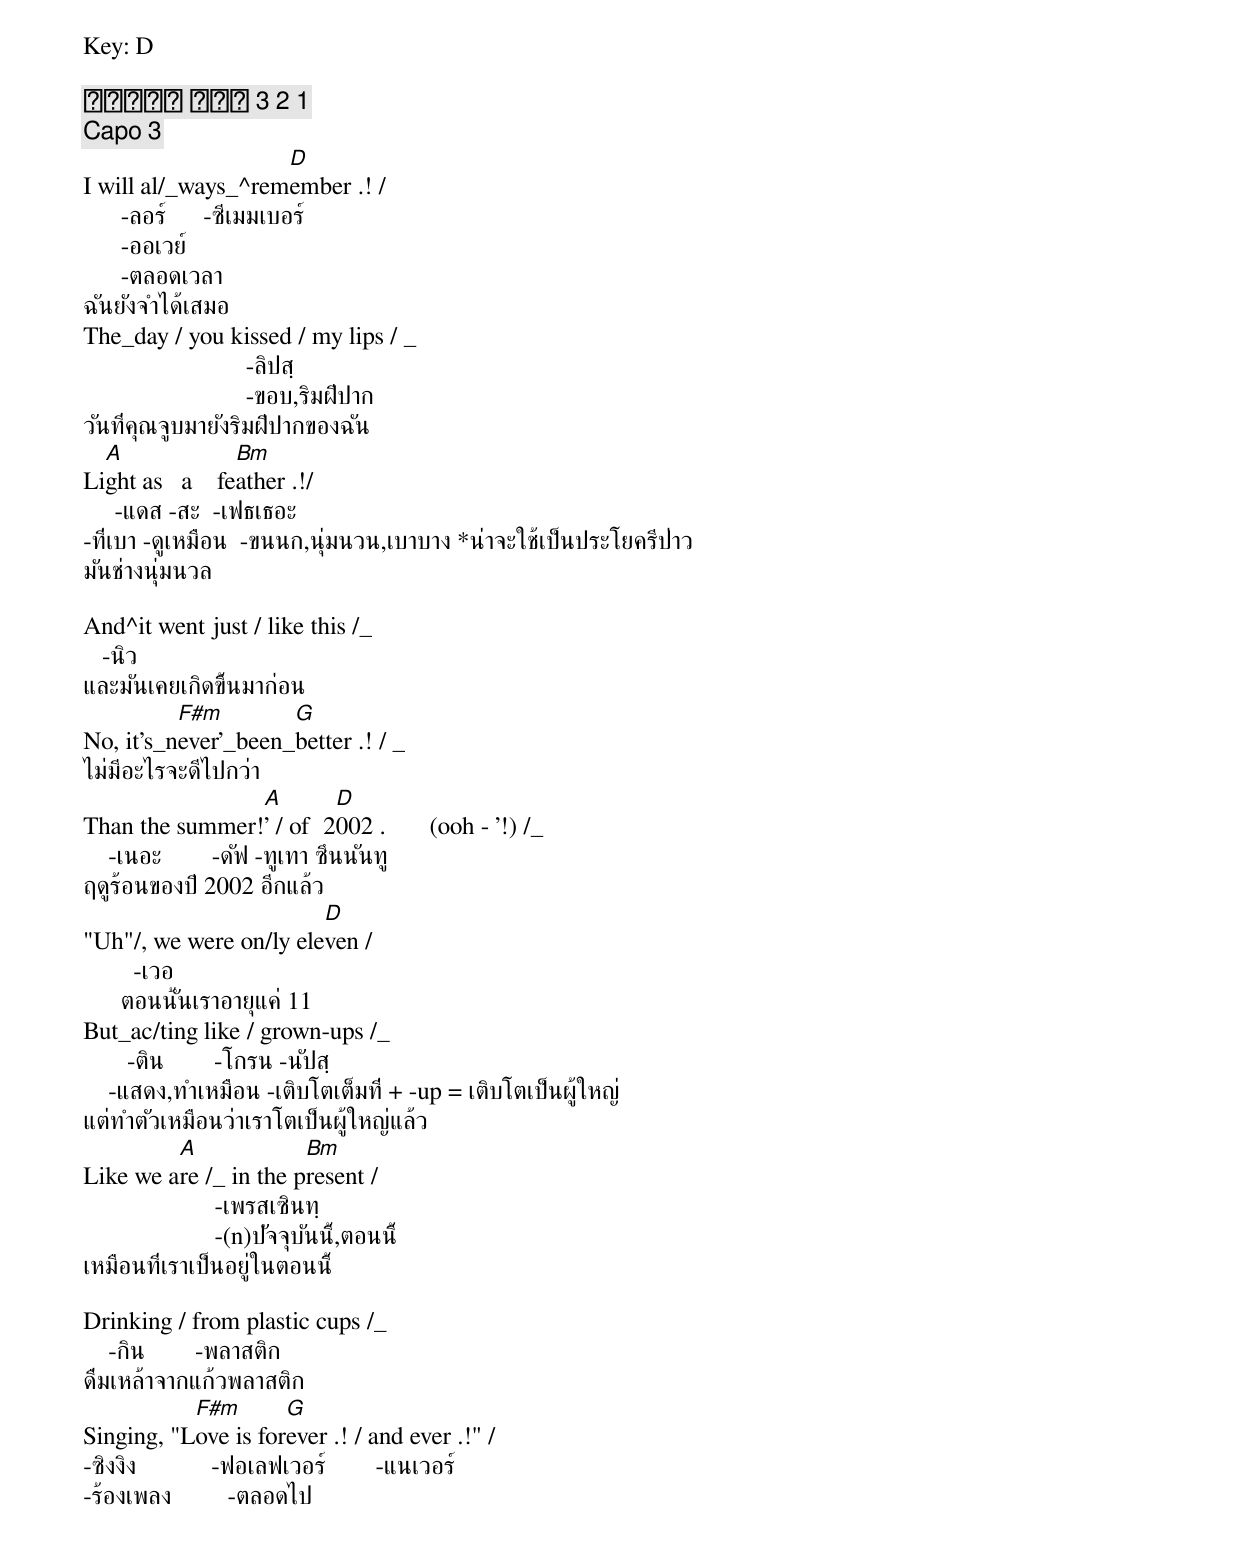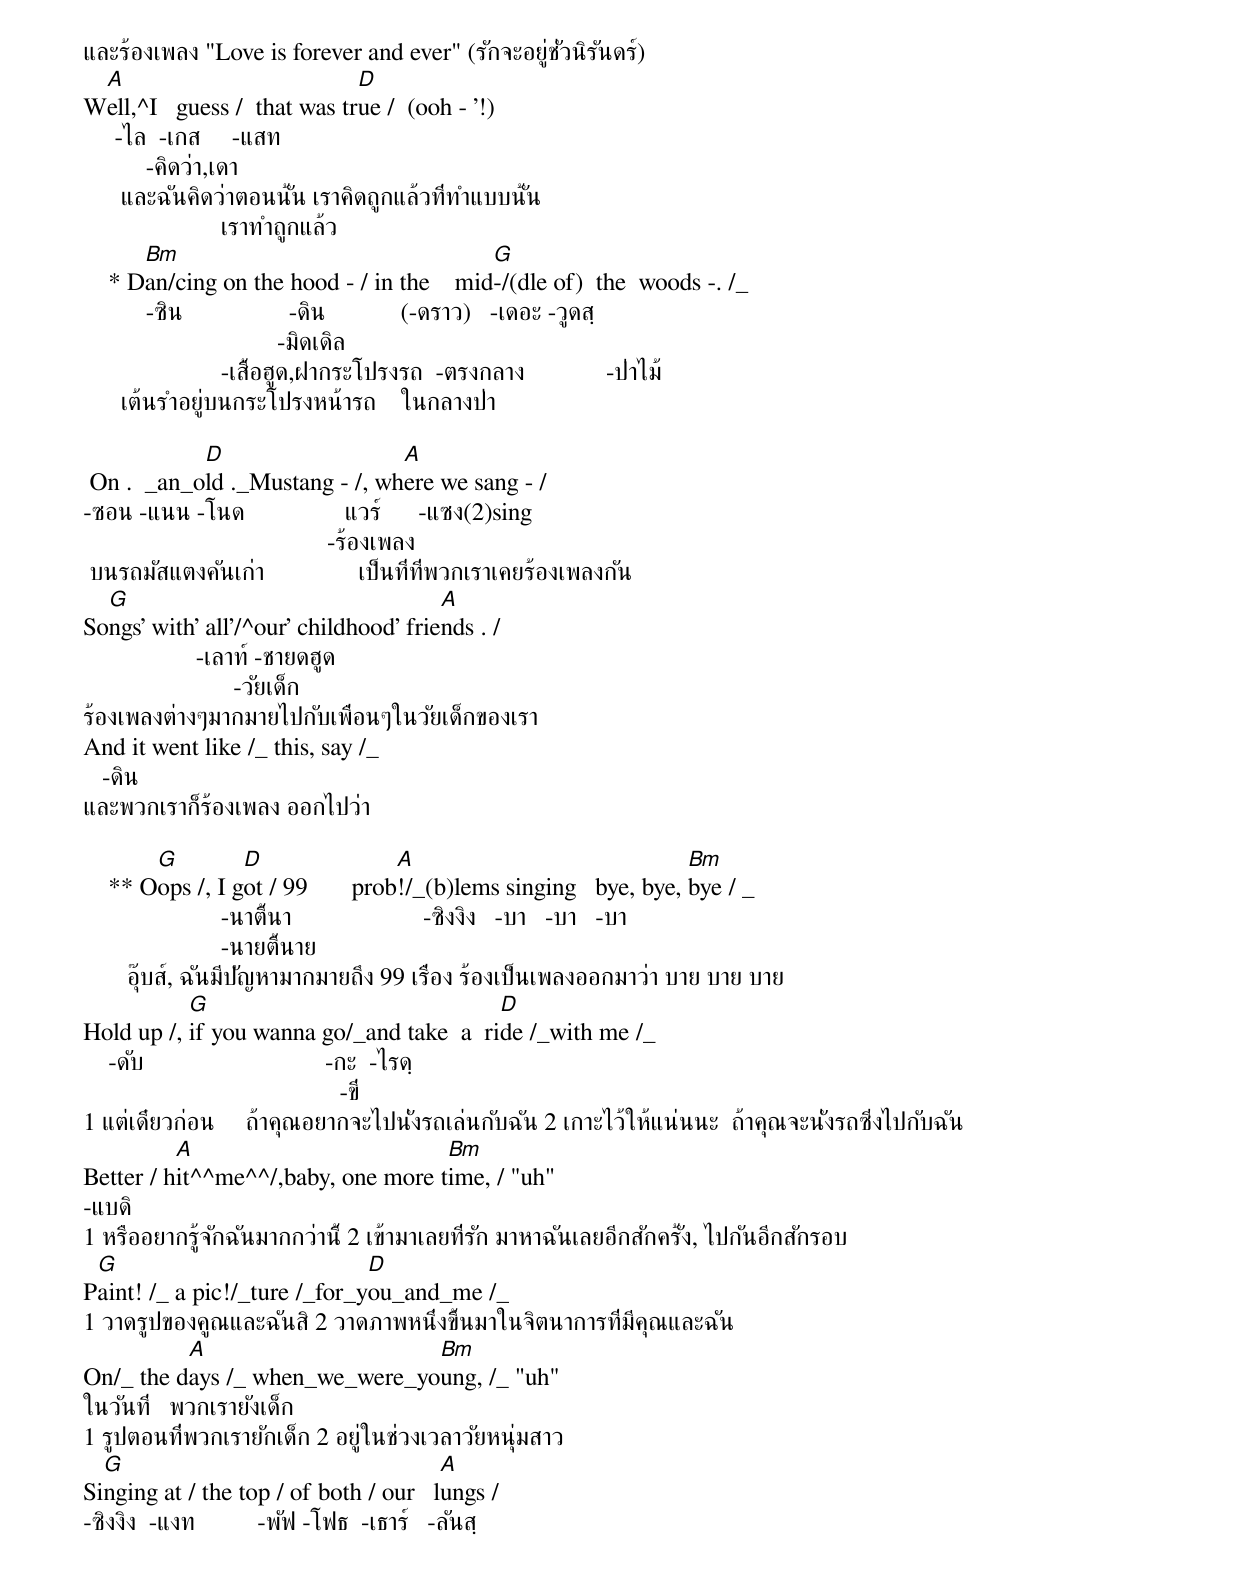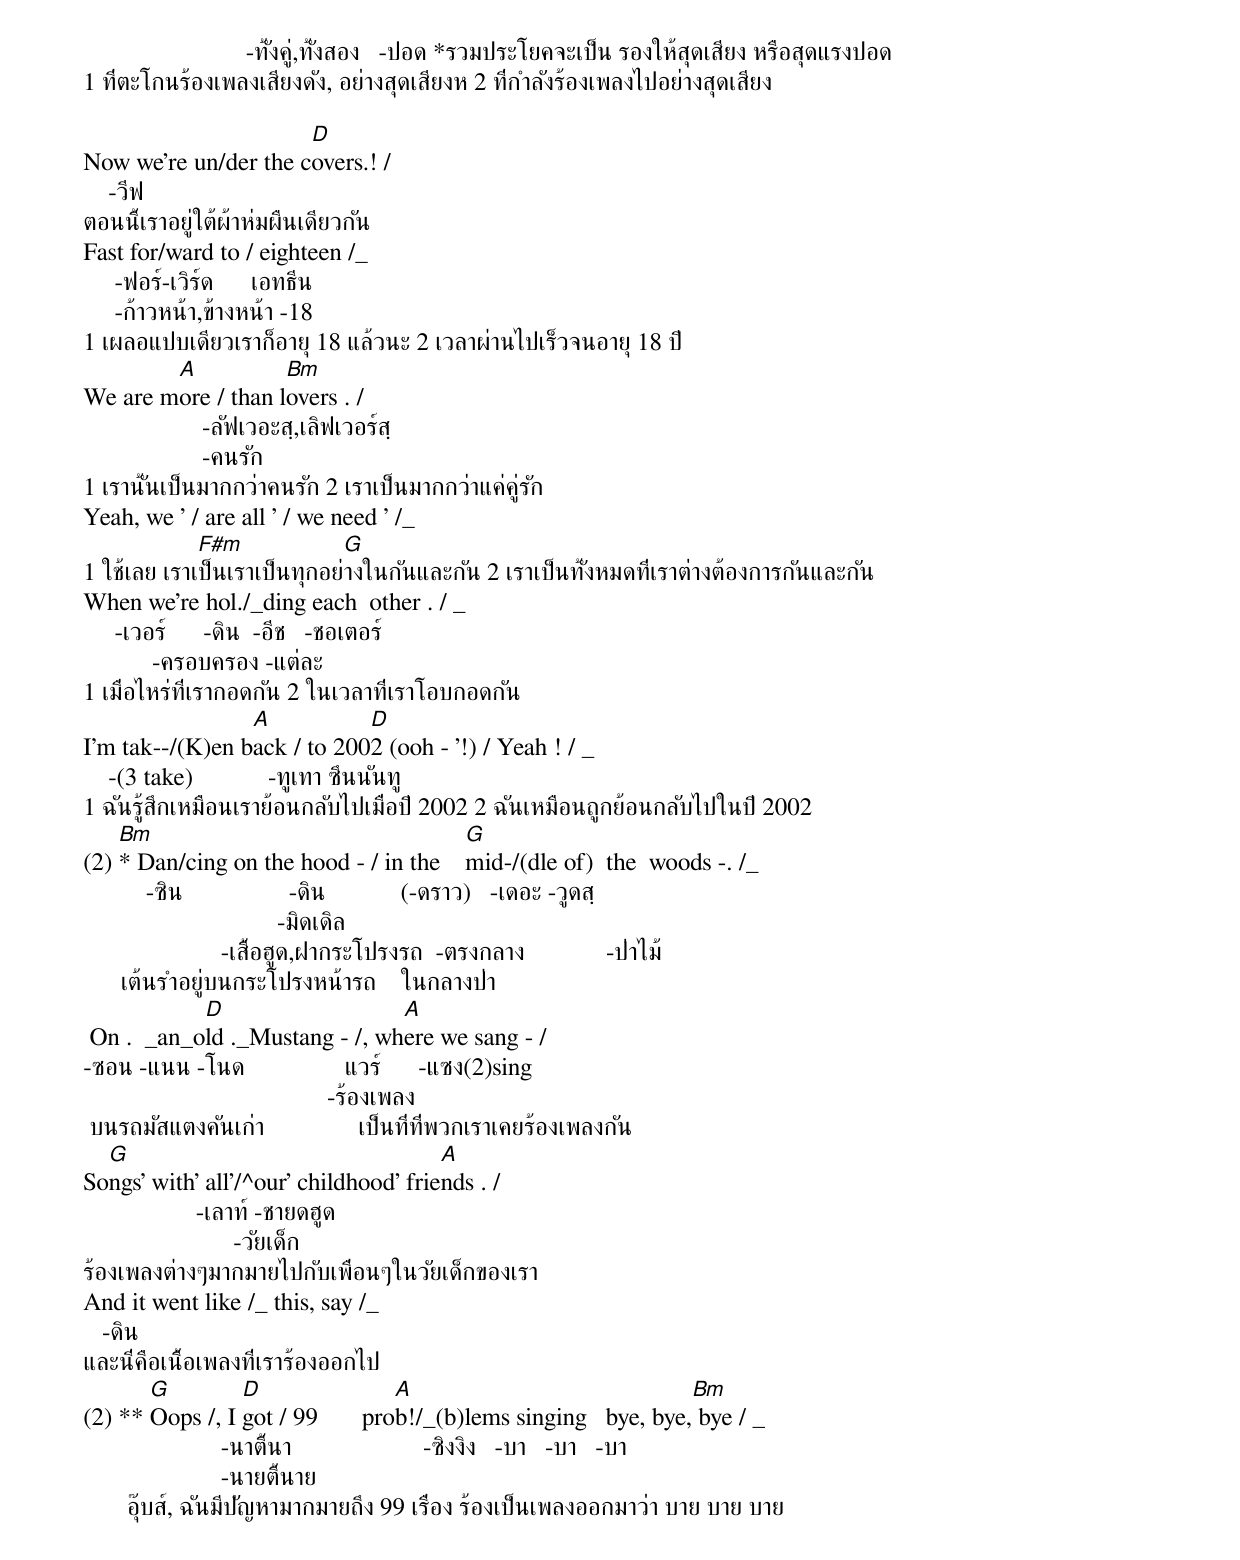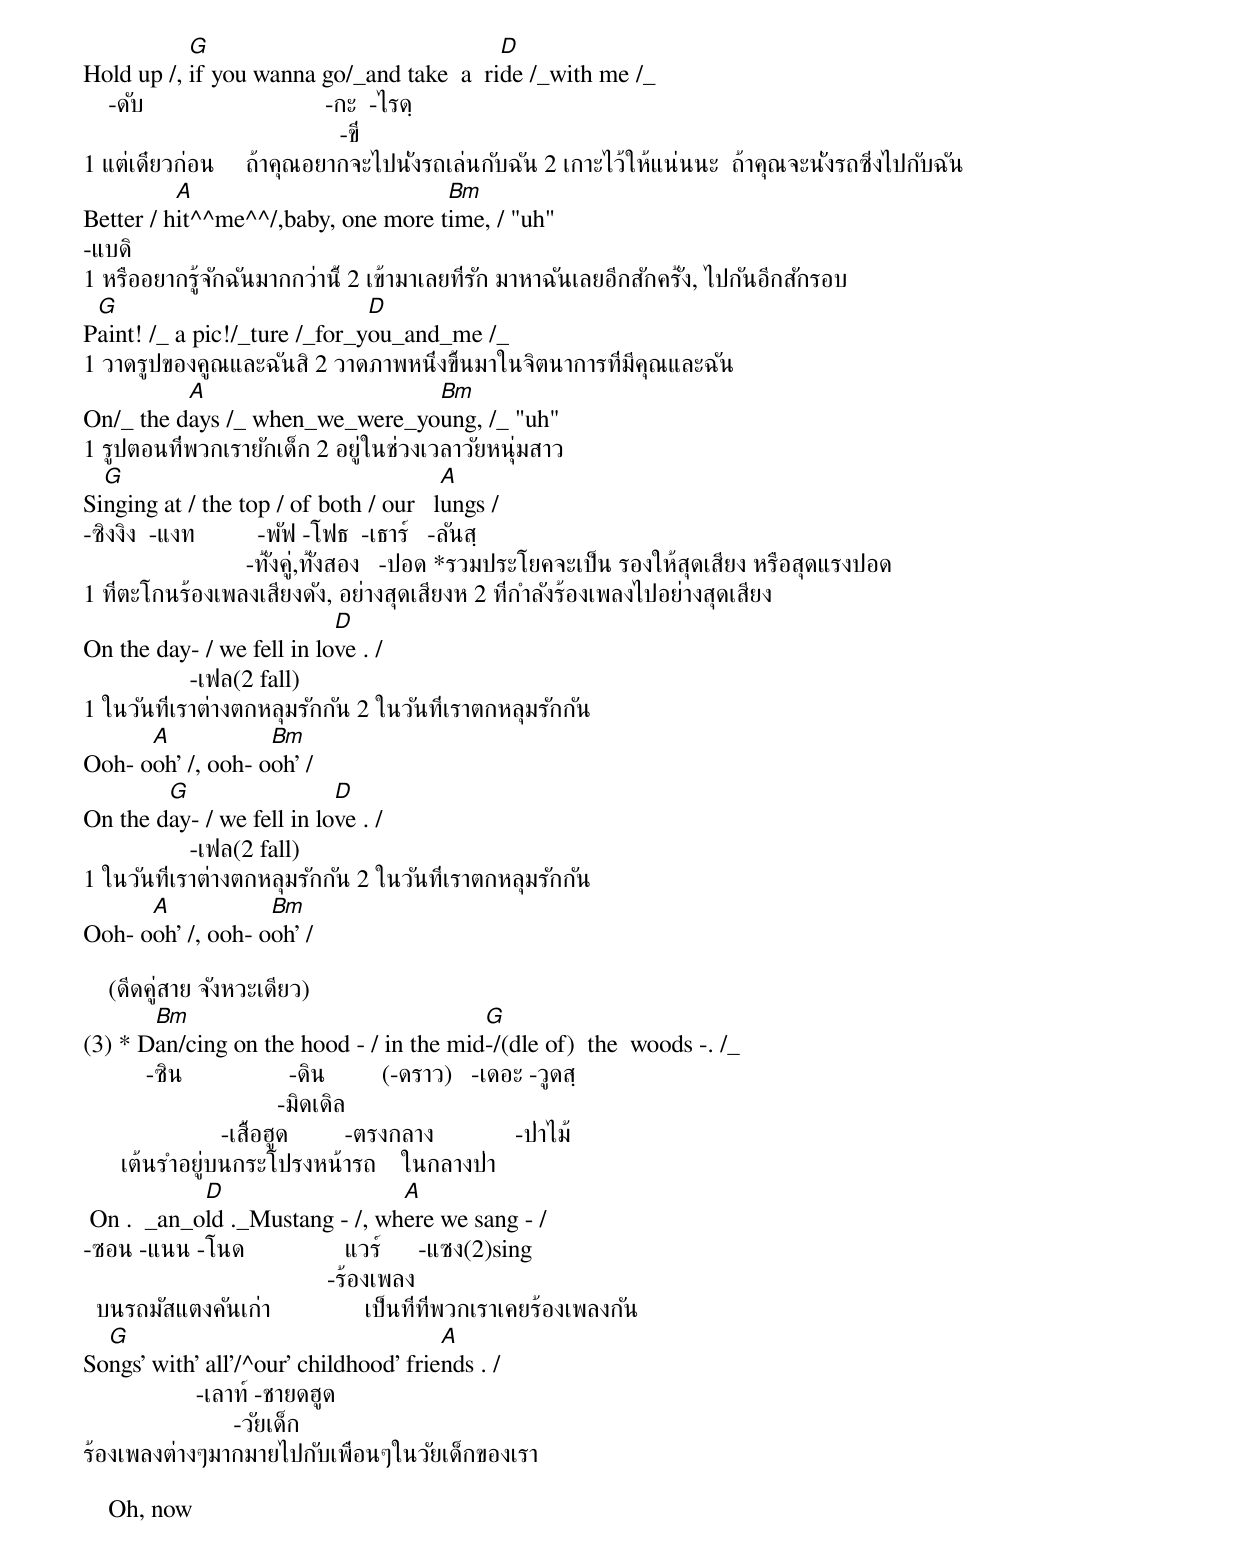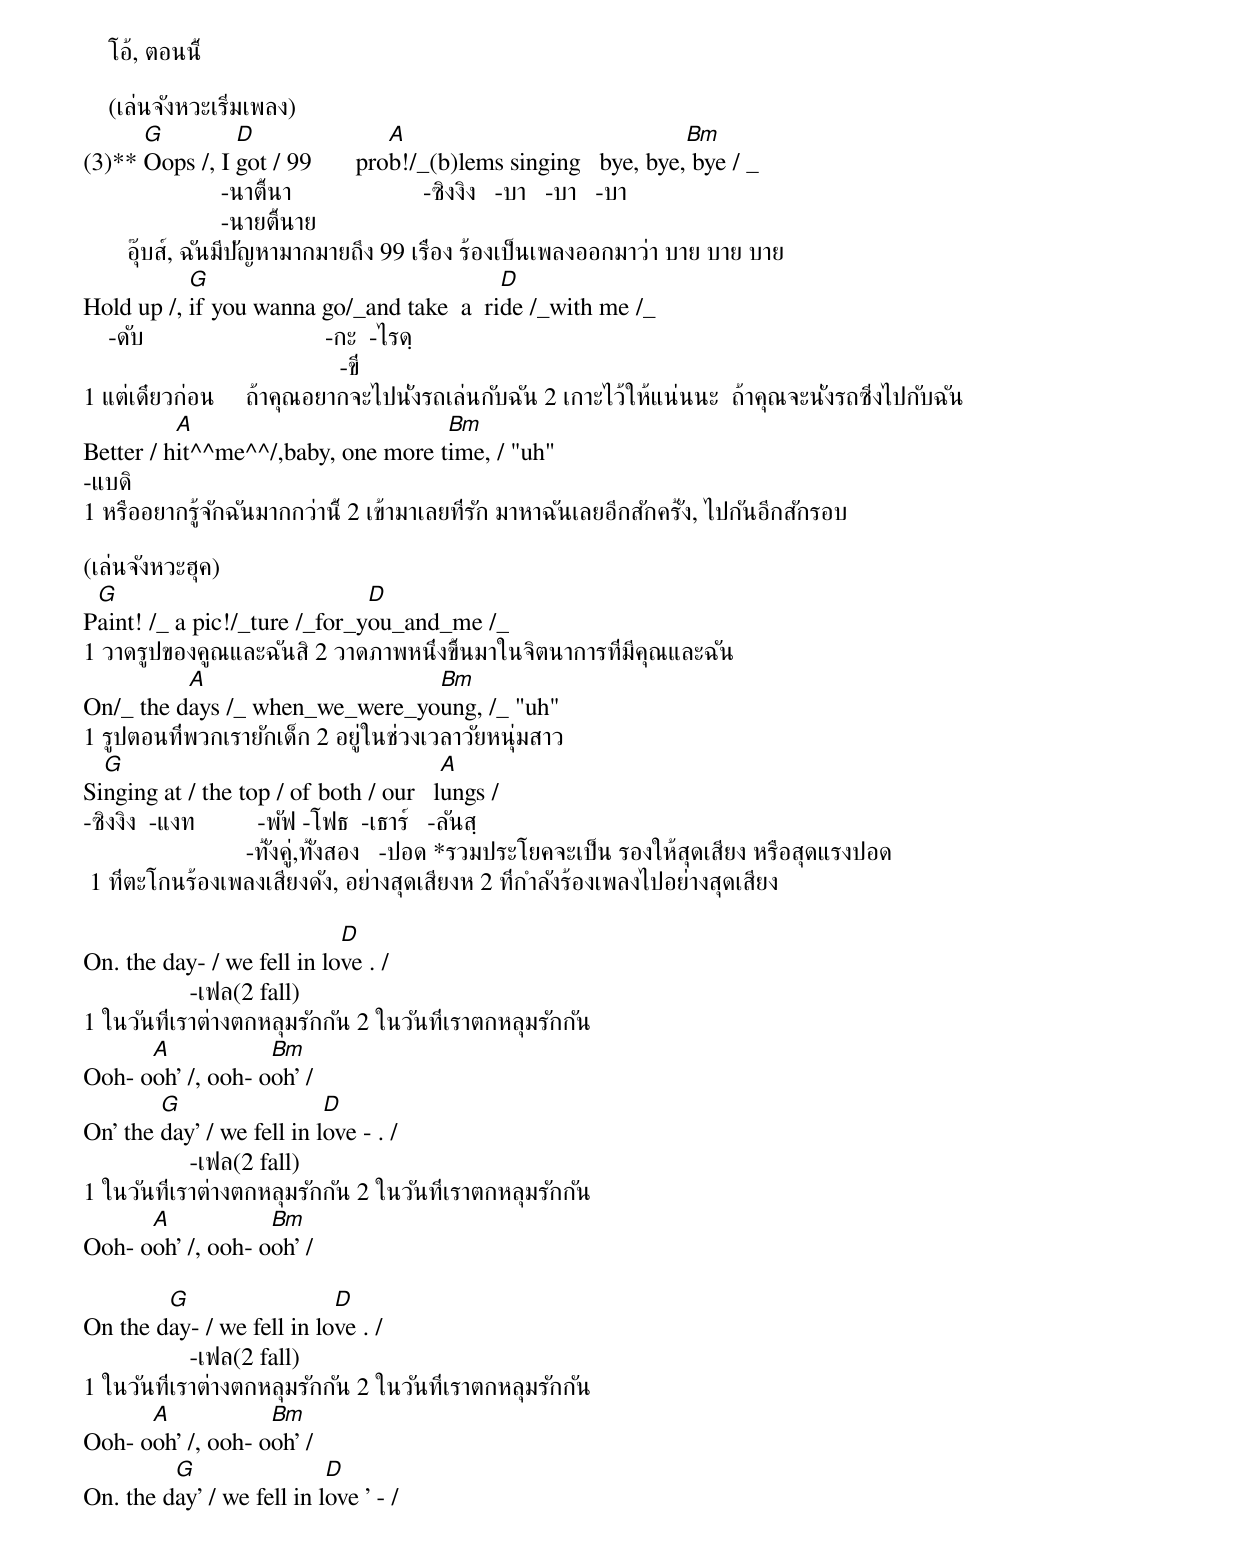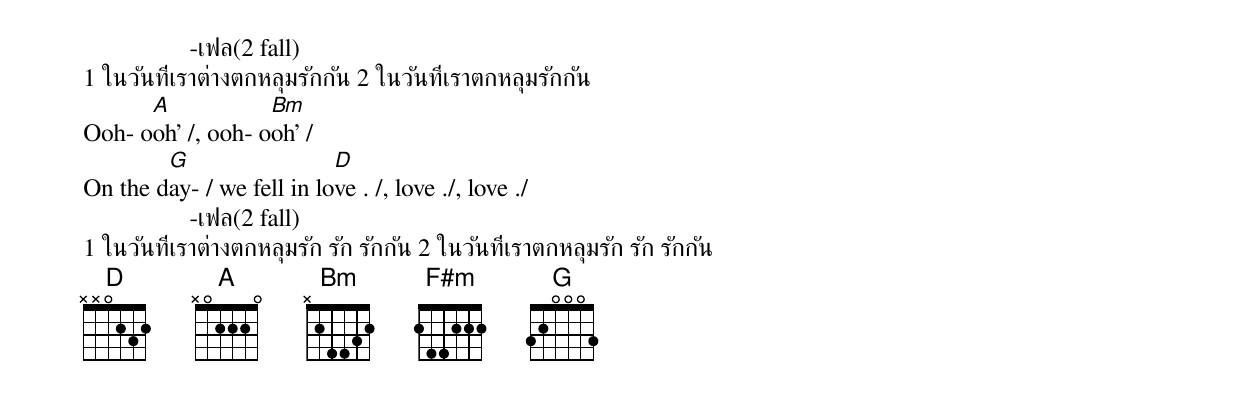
Key: D

เริ่ม เบส 3 2 1
Capo 3
                    D
I will al/_ways_^remember .! /
      -ลอร์      -ซีเมมเบอร์
      -ออเวย์
      -ตลอดเวลา
ฉันยังจำได้เสมอ
The_day / you kissed / my lips / _
                          -ลิปสฺ
                          -ขอบ,ริมฝีปาก
วันที่คุณจูบมายังริมฝีปากของฉัน
  A               Bm
Light as   a    feather .!/
     -แดส -สะ  -เฟธเธอะ
-ที่เบา -ดูเหมือน  -ขนนก,นุ่มนวน,เบาบาง *น่าจะใช้เป็นประโยครีป่าว
มันช่างนุ่มนวล

And^it went just / like this /_
   -นิว
และมันเคยเกิดขึ้นมาก่อน
          F#m        G
No, it's_never'_been_better .! / _
ไม่มีอะไรจะดีไปกว่า
                A        D
Than the summer!' / of  2002 .       (ooh - '!) /_
    -เนอะ        -ดัฟ -ทูเทา ซึนนันทู
ฤดูร้อนของปี 2002 อีกแล้ว
                        D
"Uh"/, we were on/ly eleven /
        -เวอ
      ตอนนั้นเราอายุแค่ 11
But_ac/ting like / grown-ups /_
       -ติน        -โกรน -นัปสฺ
    -แสดง,ทำเหมือน -เติบโตเต็มที่ + -up = เติบโตเป็นผู้ใหญ่
แต่ทำตัวเหมือนว่าเราโตเป็นผู้ใหญ่แล้ว
         A             Bm
Like we are /_ in the present /
                     -เพรสเซินทฺ
                     -(n)ปัจจุบันนี้,ตอนนี้
เหมือนที่เราเป็นอยู่ในตอนนี้

Drinking / from plastic cups /_
    -กิน        -พลาสติก
ดื่มเหล้าจากแก้วพลาสติก
           F#m       G
Singing, "Love is forever .! / and ever .!" /
-ซิงงิง            -ฟอเลฟเวอร์        -แนเวอร์
-ร้องเพลง         -ตลอดไป
และร้องเพลง "Love is forever and ever" (รักจะอยู่ชั่วนิรันดร์)
 A                            D
Well,^I   guess /  that was true /  (ooh - '!)
     -ไล  -เกส     -แสท
          -คิดว่า,เดา
      และฉันคิดว่าตอนนั้น เราคิดถูกแล้วที่ทำแบบนั้น
                      เราทำถูกแล้ว
       Bm                                   G
    * Dan/cing on the hood - / in the    mid-/(dle of)  the  woods -. /_
          -ซิน                 -ดิน            (-ดราว)   -เดอะ -วูดสฺ
                               -มิดเดิล
                      -เสื้อฮูด,ฝากระโปรงรถ  -ตรงกลาง             -ป่าไม้
      เต้นรำอยู่บนกระโปรงหน้ารถ    ในกลางป่า

            D                   A
 On .  _an_old ._Mustang - /, where we sang - /
-ซอน -แนน -โนด                แวร์      -แซง(2)sing
                                       -ร้องเพลง
 บนรถมัสแตงคันเก่า               เป็นที่ที่พวกเราเคยร้องเพลงกัน
  G                                    A
Songs' with' all'/^our' childhood' friends . /
                  -เลาท์ -ชายดฮูด
                        -วัยเด็ก
ร้องเพลงต่างๆมากมายไปกับเพื่อนๆในวัยเด็กของเรา
And it went like /_ this, say /_
   -ดิน
และพวกเราก็ร้องเพลง ออกไปว่า

        G         D                 A                              Bm
    ** Oops /, I got / 99       prob!/_(b)lems singing   bye, bye, bye / _
                      -นาตี้นา                     -ซิงงิง   -บา   -บา   -บา
                      -นายตี้นาย
       อุ๊บส์, ฉันมีปัญหามากมายถึง 99 เรื่อง ร้องเป็นเพลงออกมาว่า บาย บาย บาย
           G                               D
Hold up /, if you wanna go/_and take  a  ride /_with me /_
    -ดับ                             -กะ  -ไรดฺ
                                         -ขี่
1 แต่เดี๋ยวก่อน     ถ้าคุณอยากจะไปนั่งรถเล่นกับฉัน 2 เกาะไว้ให้แน่นนะ  ถ้าคุณจะนั่งรถซิ่งไปกับฉัน
          A                         Bm
Better / hit^^me^^/,baby, one more time, / "uh"
-แบดิ
1 หรืออยากรู้จักฉันมากกว่านี้ 2 เข้ามาเลยที่รัก มาหาฉันเลยอีกสักครั้ง, ไปกันอีกสักรอบ
 G                            D
Paint! /_ a pic!/_ture /_for_you_and_me /_
1 วาดรูปของคูณและฉันสิ 2 วาดภาพหนึ่งขึ้นมาในจิตนาการที่มีคุณและฉัน
          A                     Bm
On/_ the days /_ when_we_were_young, /_ "uh"
ในวันที่   พวกเรายังเด็ก
1 รูปตอนที่่พวกเรายักเด็ก 2 อยู่ในช่วงเวลาวัยหนุ่มสาว
  G                                     A
Singing at / the top / of both / our   lungs /
-ซิงงิง  -แงท          -พัฟ -โฟธ  -เธาร์   -ลันสฺ
                          -ทั้งคู่,ทั้งสอง   -ปอด *รวมประโยคจะเป็น รองให้สุดเสียง หรือสุดแรงปอด
1 ที่ตะโกนร้องเพลงเสียงดัง, อย่างสุดเสียงห 2 ที่กำลังร้องเพลงไปอย่างสุดเสียง

                      D
Now we're un/der the covers.! /
    -วีฟ
ตอนนี้เราอยู่ใต้ผ้าห่มผืนเดียวกัน
Fast for/ward to / eighteen /_
     -ฟอร์-เวิร์ด      เอทธีน
     -ก้าวหน้า,ข้างหน้า -18
1 เผลอแปบเดียวเราก็อายุ 18 แล้วนะ 2 เวลาผ่านไปเร็วจนอายุ 18 ปี
        A           Bm
We are more / than lovers . /
                   -ลัฟเวอะสฺ,เลิฟเวอร์สฺ
                   -คนรัก
1 เรานั้นเป็นมากกว่าคนรัก 2 เราเป็นมากกว่าแค่คู่รัก
Yeah, we ' / are all ' / we need ' /_
             F#m             G
1 ใช้เลย เราเป็นเราเป็นทุกอย่างในกันและกัน 2 เราเป็นทั้งหมดที่เราต่างต้องการกันและกัน
When we're hol./_ding each  other . / _
     -เวอร์      -ดิน  -อีช   -ชอเตอร์
           -ครอบครอง -แต่ละ
1 เมื่อไหร่ที่เรากอดกัน 2 ในเวลาที่เราโอบกอดกัน
                 A           D
I'm tak--/(K)en back / to 2002 (ooh - '!) / Yeah ! / _
    -(3 take)            -ทูเทา ซึนนันทู
1 ฉันรู้สึกเหมือนเราย้อนกลับไปเมื่อปี 2002 2 ฉันเหมือนถูกย้อนกลับไปในปี 2002
    Bm                                   G
(2) * Dan/cing on the hood - / in the    mid-/(dle of)  the  woods -. /_
          -ซิน                 -ดิน            (-ดราว)   -เดอะ -วูดสฺ
                               -มิดเดิล
                      -เสื้อฮูด,ฝากระโปรงรถ  -ตรงกลาง             -ป่าไม้
      เต้นรำอยู่บนกระโปรงหน้ารถ    ในกลางป่า
            D                   A
 On .  _an_old ._Mustang - /, where we sang - /
-ซอน -แนน -โนด                แวร์      -แซง(2)sing
                                       -ร้องเพลง
 บนรถมัสแตงคันเก่า               เป็นที่ที่พวกเราเคยร้องเพลงกัน
  G                                    A
Songs' with' all'/^our' childhood' friends . /
                  -เลาท์ -ชายดฮูด
                        -วัยเด็ก
ร้องเพลงต่างๆมากมายไปกับเพื่อนๆในวัยเด็กของเรา
And it went like /_ this, say /_
   -ดิน
และนี่คือเนื้อเพลงที่เราร้องออกไป
       G         D                 A                              Bm
(2) ** Oops /, I got / 99       prob!/_(b)lems singing   bye, bye, bye / _
                      -นาตี้นา                     -ซิงงิง   -บา   -บา   -บา
                      -นายตี้นาย
       อุ๊บส์, ฉันมีปัญหามากมายถึง 99 เรื่อง ร้องเป็นเพลงออกมาว่า บาย บาย บาย
           G                               D
Hold up /, if you wanna go/_and take  a  ride /_with me /_
    -ดับ                             -กะ  -ไรดฺ
                                         -ขี่
1 แต่เดี๋ยวก่อน     ถ้าคุณอยากจะไปนั่งรถเล่นกับฉัน 2 เกาะไว้ให้แน่นนะ  ถ้าคุณจะนั่งรถซิ่งไปกับฉัน
          A                         Bm
Better / hit^^me^^/,baby, one more time, / "uh"
-แบดิ
1 หรืออยากรู้จักฉันมากกว่านี้ 2 เข้ามาเลยที่รัก มาหาฉันเลยอีกสักครั้ง, ไปกันอีกสักรอบ
 G                            D
Paint! /_ a pic!/_ture /_for_you_and_me /_
1 วาดรูปของคูณและฉันสิ 2 วาดภาพหนึ่งขึ้นมาในจิตนาการที่มีคุณและฉัน
          A                     Bm
On/_ the days /_ when_we_were_young, /_ "uh"
1 รูปตอนที่่พวกเรายักเด็ก 2 อยู่ในช่วงเวลาวัยหนุ่มสาว
  G                                     A
Singing at / the top / of both / our   lungs /
-ซิงงิง  -แงท          -พัฟ -โฟธ  -เธาร์   -ลันสฺ
                          -ทั้งคู่,ทั้งสอง   -ปอด *รวมประโยคจะเป็น รองให้สุดเสียง หรือสุดแรงปอด
1 ที่ตะโกนร้องเพลงเสียงดัง, อย่างสุดเสียงห 2 ที่กำลังร้องเพลงไปอย่างสุดเสียง
                           D
On the day- / we fell in love . /
                 -เฟล(2 fall)
1 ในวันที่เราต่างตกหลุมรักกัน 2 ในวันที่เราตกหลุมรักกัน
      A            Bm
Ooh- ooh' /, ooh- ooh' /
        G                  D
On the day- / we fell in love . /
                 -เฟล(2 fall)
1 ในวันที่เราต่างตกหลุมรักกัน 2 ในวันที่เราตกหลุมรักกัน
      A            Bm
Ooh- ooh' /, ooh- ooh' /

    (ดีดคู่สาย จังหวะเดียว)
       Bm                                G
(3) * Dan/cing on the hood - / in the mid-/(dle of)  the  woods -. /_
          -ซิน                 -ดิน         (-ดราว)   -เดอะ -วูดสฺ
                               -มิดเดิล
                      -เสื้อฮูด         -ตรงกลาง             -ป่าไม้
      เต้นรำอยู่บนกระโปรงหน้ารถ    ในกลางป่า
            D                   A
 On .  _an_old ._Mustang - /, where we sang - /
-ซอน -แนน -โนด                แวร์      -แซง(2)sing
                                       -ร้องเพลง
  บนรถมัสแตงคันเก่า               เป็นที่ที่พวกเราเคยร้องเพลงกัน
  G                                    A
Songs' with' all'/^our' childhood' friends . /
                  -เลาท์ -ชายดฮูด
                        -วัยเด็ก
ร้องเพลงต่างๆมากมายไปกับเพื่อนๆในวัยเด็กของเรา

    Oh, now
    โอ้, ตอนนี้

    (เล่นจังหวะเริ่มเพลง)
      G         D                 A                              Bm
(3)** Oops /, I got / 99       prob!/_(b)lems singing   bye, bye, bye / _
                      -นาตี้นา                     -ซิงงิง   -บา   -บา   -บา
                      -นายตี้นาย
       อุ๊บส์, ฉันมีปัญหามากมายถึง 99 เรื่อง ร้องเป็นเพลงออกมาว่า บาย บาย บาย
           G                               D
Hold up /, if you wanna go/_and take  a  ride /_with me /_
    -ดับ                             -กะ  -ไรดฺ
                                         -ขี่
1 แต่เดี๋ยวก่อน     ถ้าคุณอยากจะไปนั่งรถเล่นกับฉัน 2 เกาะไว้ให้แน่นนะ  ถ้าคุณจะนั่งรถซิ่งไปกับฉัน
          A                         Bm
Better / hit^^me^^/,baby, one more time, / "uh"
-แบดิ
1 หรืออยากรู้จักฉันมากกว่านี้ 2 เข้ามาเลยที่รัก มาหาฉันเลยอีกสักครั้ง, ไปกันอีกสักรอบ

(เล่นจังหวะฮุค)
 G                            D
Paint! /_ a pic!/_ture /_for_you_and_me /_
1 วาดรูปของคูณและฉันสิ 2 วาดภาพหนึ่งขึ้นมาในจิตนาการที่มีคุณและฉัน
          A                     Bm
On/_ the days /_ when_we_were_young, /_ "uh"
1 รูปตอนที่่พวกเรายักเด็ก 2 อยู่ในช่วงเวลาวัยหนุ่มสาว
  G                                     A
Singing at / the top / of both / our   lungs /
-ซิงงิง  -แงท          -พัฟ -โฟธ  -เธาร์   -ลันสฺ
                          -ทั้งคู่,ทั้งสอง   -ปอด *รวมประโยคจะเป็น รองให้สุดเสียง หรือสุดแรงปอด
 1 ที่ตะโกนร้องเพลงเสียงดัง, อย่างสุดเสียงห 2 ที่กำลังร้องเพลงไปอย่างสุดเสียง

                            D
On. the day- / we fell in love . /
                 -เฟล(2 fall)
1 ในวันที่เราต่างตกหลุมรักกัน 2 ในวันที่เราตกหลุมรักกัน
      A            Bm
Ooh- ooh' /, ooh- ooh' /
        G                  D
On' the day' / we fell in love - . /
                 -เฟล(2 fall)
1 ในวันที่เราต่างตกหลุมรักกัน 2 ในวันที่เราตกหลุมรักกัน
      A            Bm
Ooh- ooh' /, ooh- ooh' /

        G                  D
On the day- / we fell in love . /
                 -เฟล(2 fall)
1 ในวันที่เราต่างตกหลุมรักกัน 2 ในวันที่เราตกหลุมรักกัน
      A            Bm
Ooh- ooh' /, ooh- ooh' /
         G                 D
On. the day' / we fell in love ' - /
                 -เฟล(2 fall)
1 ในวันที่เราต่างตกหลุมรักกัน 2 ในวันที่เราตกหลุมรักกัน
      A            Bm
Ooh- ooh' /, ooh- ooh' /
        G                  D
On the day- / we fell in love . /, love ./, love ./
                 -เฟล(2 fall)
1 ในวันที่เราต่างตกหลุมรัก รัก รักกัน 2 ในวันที่เราตกหลุมรัก รัก รักกัน
